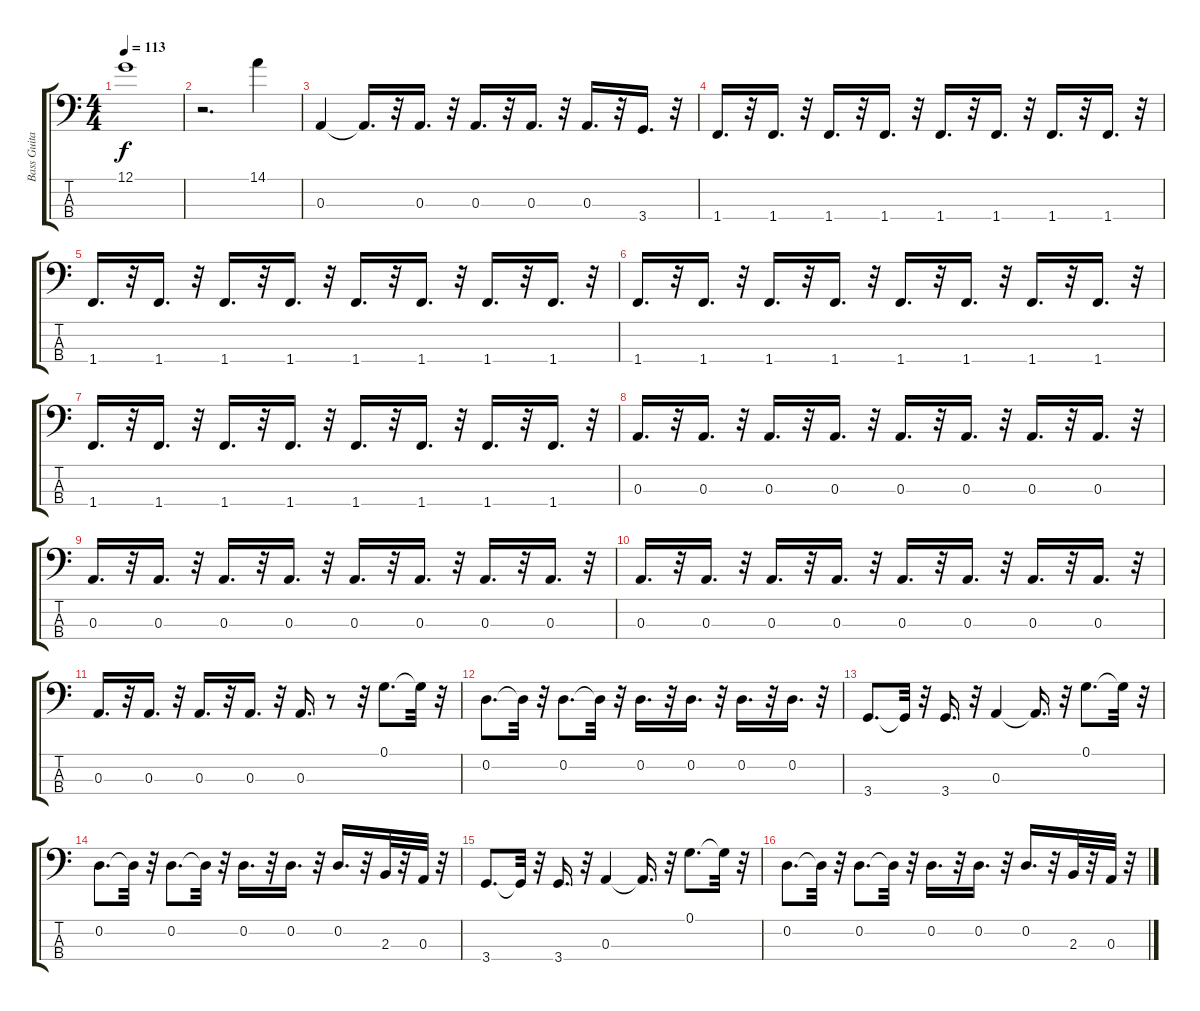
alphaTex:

\track ("Bass Guitar" "Bass Guita") {instrument electricbasspick}
\staff {score tabs}
\tuning (G2 D2 A1 E1) {hide}
\ts (4 4)
\tempo 113
\clef f4
\ks c
12.1.1{dy f} |
r.2{d} 14.1.4 |
0.3.4 0.3{t}.16{d} r.32 0.3.16{d} r.32 0.3.16{d} r.32 0.3.16{d} r.32 0.3.16{d} r.32 3.4.16{d} r.32 |
1.4.16{d} r.32 1.4.16{d} r.32 1.4.16{d} r.32 1.4.16{d} r.32 1.4.16{d} r.32 1.4.16{d} r.32 1.4.16{d} r.32 1.4.16{d} r.32 |
1.4.16{d} r.32 1.4.16{d} r.32 1.4.16{d} r.32 1.4.16{d} r.32 1.4.16{d} r.32 1.4.16{d} r.32 1.4.16{d} r.32 1.4.16{d} r.32 |
1.4.16{d} r.32 1.4.16{d} r.32 1.4.16{d} r.32 1.4.16{d} r.32 1.4.16{d} r.32 1.4.16{d} r.32 1.4.16{d} r.32 1.4.16{d} r.32 |
1.4.16{d} r.32 1.4.16{d} r.32 1.4.16{d} r.32 1.4.16{d} r.32 1.4.16{d} r.32 1.4.16{d} r.32 1.4.16{d} r.32 1.4.16{d} r.32 |
0.3.16{d} r.32 0.3.16{d} r.32 0.3.16{d} r.32 0.3.16{d} r.32 0.3.16{d} r.32 0.3.16{d} r.32 0.3.16{d} r.32 0.3.16{d} r.32 |
0.3.16{d} r.32 0.3.16{d} r.32 0.3.16{d} r.32 0.3.16{d} r.32 0.3.16{d} r.32 0.3.16{d} r.32 0.3.16{d} r.32 0.3.16{d} r.32 |
0.3.16{d} r.32 0.3.16{d} r.32 0.3.16{d} r.32 0.3.16{d} r.32 0.3.16{d} r.32 0.3.16{d} r.32 0.3.16{d} r.32 0.3.16{d} r.32 |
0.3.16{d} r.32 0.3.16{d} r.32 0.3.16{d} r.32 0.3.16{d} r.32 0.3.16{d} r.8 r.32 0.1.8{d} 0.1{t}.32 r.32 |
0.2.8{d} 0.2{t}.32 r.32 0.2.8{d} 0.2{t}.32 r.32 0.2.16{d} r.32 0.2.16{d} r.32 0.2.16{d} r.32 0.2.16{d} r.32 |
3.4.8{d} 3.4{t}.32 r.32 3.4.16{d} r.32 0.3.4 0.3{t}.16{d} r.32 0.1.8{d} 0.1{t}.32 r.32 |
0.2.8{d} 0.2{t}.32 r.32 0.2.8{d} 0.2{t}.32 r.32 0.2.16{d} r.32 0.2.16{d} r.32 0.2.16{d} r.32 2.3.32 r.32 0.3.32 r.32 |
3.4.8{d} 3.4{t}.32 r.32 3.4.16{d} r.32 0.3.4 0.3{t}.16{d} r.32 0.1.8{d} 0.1{t}.32 r.32 |
0.2.8{d} 0.2{t}.32 r.32 0.2.8{d} 0.2{t}.32 r.32 0.2.16{d} r.32 0.2.16{d} r.32 0.2.16{d} r.32 2.3.32 r.32 0.3.32 r.32
